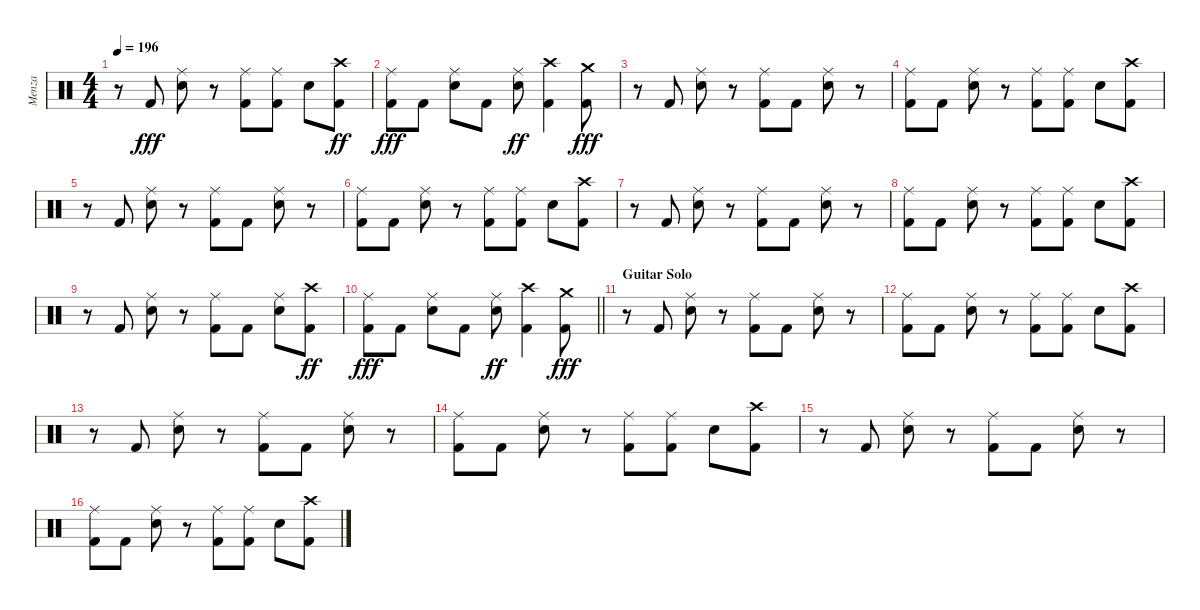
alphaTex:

\track ("Menza" "Menza") {instrument percussion}
\staff {score}
\articulation defaults
\ts (4 4)
\tempo 196
\clef neutral
\ks c
r.8{dy fff} "Kick (hit) 2".8 ("Ride (middle)" "Snare (hit) 2").8 r.8 ("Ride (middle)" "Kick (hit) 2").8 ("Ride (middle)" "Kick (hit) 2").8 "Snare (hit) 2".8 ("Crash high (hit)" "Kick (hit) 2").8{dy ff} |
("Ride (middle)" "Kick (hit) 2").8{dy fff} "Kick (hit) 2".8 ("Ride (middle)" "Snare (hit) 2").8 "Kick (hit) 2".8 ("Ride (middle)" "Snare (hit) 2").8{dy ff} ("Crash high (hit)" "Kick (hit) 2").4 ("Crash medium (hit)" "Kick (hit) 2").8{dy fff} |
r.8 "Kick (hit) 2".8 ("Ride (middle)" "Snare (hit) 2").8 r.8 ("Ride (middle)" "Kick (hit) 2").8 "Kick (hit) 2".8 ("Ride (middle)" "Snare (hit) 2").8 r.8 |
("Ride (middle)" "Kick (hit) 2").8 "Kick (hit) 2".8 ("Ride (middle)" "Snare (hit) 2").8 r.8 ("Ride (middle)" "Kick (hit) 2").8 ("Ride (middle)" "Kick (hit) 2").8 "Snare (hit) 2".8 ("Crash high (hit)" "Kick (hit) 2").8 |
r.8 "Kick (hit) 2".8 ("Ride (middle)" "Snare (hit) 2").8 r.8 ("Ride (middle)" "Kick (hit) 2").8 "Kick (hit) 2".8 ("Ride (middle)" "Snare (hit) 2").8 r.8 |
("Ride (middle)" "Kick (hit) 2").8 "Kick (hit) 2".8 ("Ride (middle)" "Snare (hit) 2").8 r.8 ("Ride (middle)" "Kick (hit) 2").8 ("Ride (middle)" "Kick (hit) 2").8 "Snare (hit) 2".8 ("Crash high (hit)" "Kick (hit) 2").8 |
r.8 "Kick (hit) 2".8 ("Ride (middle)" "Snare (hit) 2").8 r.8 ("Ride (middle)" "Kick (hit) 2").8 "Kick (hit) 2".8 ("Ride (middle)" "Snare (hit) 2").8 r.8 |
("Ride (middle)" "Kick (hit) 2").8 "Kick (hit) 2".8 ("Ride (middle)" "Snare (hit) 2").8 r.8 ("Ride (middle)" "Kick (hit) 2").8 ("Ride (middle)" "Kick (hit) 2").8 "Snare (hit) 2".8 ("Crash high (hit)" "Kick (hit) 2").8 |
r.8 "Kick (hit) 2".8 ("Ride (middle)" "Snare (hit) 2").8 r.8 ("Ride (middle)" "Kick (hit) 2").8 "Kick (hit) 2".8 ("Ride (middle)" "Snare (hit) 2").8 ("Crash high (hit)" "Kick (hit) 2").8{dy ff} |
\barLineRight lightlight
("Ride (middle)" "Kick (hit) 2").8{dy fff} "Kick (hit) 2".8 ("Ride (middle)" "Snare (hit) 2").8 "Kick (hit) 2".8 ("Ride (middle)" "Snare (hit) 2").8{dy ff} ("Crash high (hit)" "Kick (hit) 2").4 ("Crash medium (hit)" "Kick (hit) 2").8{dy fff} |
\section ("" "Guitar Solo")
r.8 "Kick (hit) 2".8 ("Ride (middle)" "Snare (hit) 2").8 r.8 ("Ride (middle)" "Kick (hit) 2").8 "Kick (hit) 2".8 ("Ride (middle)" "Snare (hit) 2").8 r.8 |
("Ride (middle)" "Kick (hit) 2").8 "Kick (hit) 2".8 ("Ride (middle)" "Snare (hit) 2").8 r.8 ("Ride (middle)" "Kick (hit) 2").8 ("Ride (middle)" "Kick (hit) 2").8 "Snare (hit) 2".8 ("Crash high (hit)" "Kick (hit) 2").8 |
r.8 "Kick (hit) 2".8 ("Ride (middle)" "Snare (hit) 2").8 r.8 ("Ride (middle)" "Kick (hit) 2").8 "Kick (hit) 2".8 ("Ride (middle)" "Snare (hit) 2").8 r.8 |
("Ride (middle)" "Kick (hit) 2").8 "Kick (hit) 2".8 ("Ride (middle)" "Snare (hit) 2").8 r.8 ("Ride (middle)" "Kick (hit) 2").8 ("Ride (middle)" "Kick (hit) 2").8 "Snare (hit) 2".8 ("Crash high (hit)" "Kick (hit) 2").8 |
r.8 "Kick (hit) 2".8 ("Ride (middle)" "Snare (hit) 2").8 r.8 ("Ride (middle)" "Kick (hit) 2").8 "Kick (hit) 2".8 ("Ride (middle)" "Snare (hit) 2").8 r.8 |
("Ride (middle)" "Kick (hit) 2").8 "Kick (hit) 2".8 ("Ride (middle)" "Snare (hit) 2").8 r.8 ("Ride (middle)" "Kick (hit) 2").8 ("Ride (middle)" "Kick (hit) 2").8 "Snare (hit) 2".8 ("Crash high (hit)" "Kick (hit) 2").8
